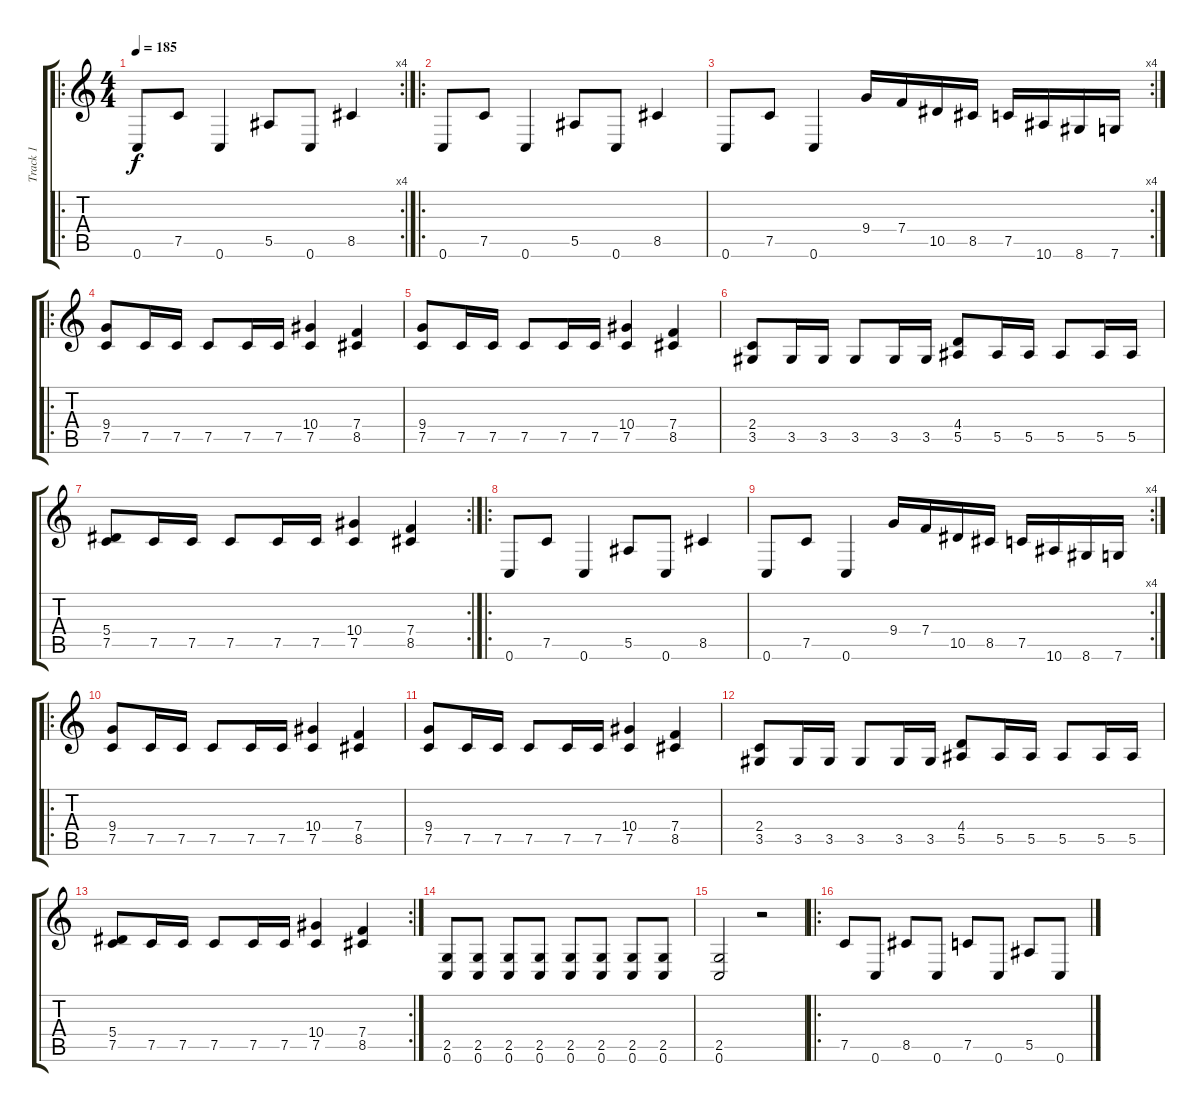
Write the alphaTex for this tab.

\track ("Track 1" "Track 1") {instrument distortionguitar}
\staff {score tabs}
\tuning (C4 G3 Eb3 Bb2 F2 C2) {hide}
\ro
\rc 4
\ts (4 4)
\tempo 185
\clef g2
\ks c
0.6.8{dy f instrument distortionguitar} 7.5.8 0.6.4 5.5.8 0.6.8 8.5.4 |
\ro
0.6.8 7.5.8 0.6.4 5.5.8 0.6.8 8.5.4 |
\rc 4
0.6.8 7.5.8 0.6.4 9.4.16 7.4.16 10.5.16 8.5.16 7.5.16 10.6.16 8.6.16 7.6.16 |
\ro
(9.4 7.5).8 7.5.16 7.5.16 7.5.8 7.5.16 7.5.16 (10.4 7.5).4 (7.4 8.5).4 |
(9.4 7.5).8 7.5.16 7.5.16 7.5.8 7.5.16 7.5.16 (10.4 7.5).4 (7.4 8.5).4 |
(2.4 3.5).8 3.5.16 3.5.16 3.5.8 3.5.16 3.5.16 (4.4 5.5).8 5.5.16 5.5.16 5.5.8 5.5.16 5.5.16 |
\rc 2
(5.4 7.5).8 7.5.16 7.5.16 7.5.8 7.5.16 7.5.16 (10.4 7.5).4 (7.4 8.5).4 |
\ro
0.6.8 7.5.8 0.6.4 5.5.8 0.6.8 8.5.4 |
\rc 4
0.6.8 7.5.8 0.6.4 9.4.16 7.4.16 10.5.16 8.5.16 7.5.16 10.6.16 8.6.16 7.6.16 |
\ro
(9.4 7.5).8 7.5.16 7.5.16 7.5.8 7.5.16 7.5.16 (10.4 7.5).4 (7.4 8.5).4 |
(9.4 7.5).8 7.5.16 7.5.16 7.5.8 7.5.16 7.5.16 (10.4 7.5).4 (7.4 8.5).4 |
(2.4 3.5).8 3.5.16 3.5.16 3.5.8 3.5.16 3.5.16 (4.4 5.5).8 5.5.16 5.5.16 5.5.8 5.5.16 5.5.16 |
\rc 2
(5.4 7.5).8 7.5.16 7.5.16 7.5.8 7.5.16 7.5.16 (10.4 7.5).4 (7.4 8.5).4 |
(2.5 0.6).8 (2.5 0.6).8 (2.5 0.6).8 (2.5 0.6).8 (2.5 0.6).8 (2.5 0.6).8 (2.5 0.6).8 (2.5 0.6).8 |
(2.5 0.6).2 r.2 |
\ro
7.5.8 0.6.8 8.5.8 0.6.8 7.5.8 0.6.8 5.5.8 0.6.8
